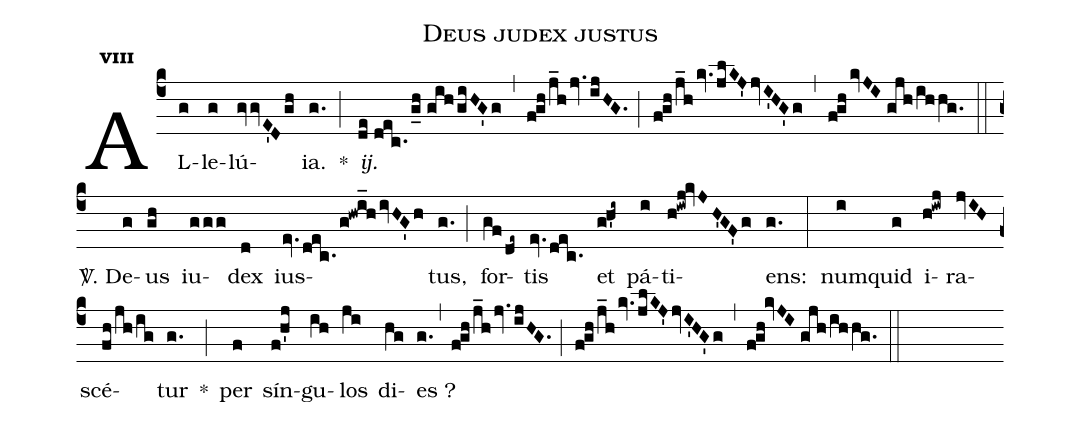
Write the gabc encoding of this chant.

name:Deus judex justus;
mode:8;
office-part:Alleluia;
%%
(c4) AL(g)le(g)lú(gvvE'D/gh)ia.(g.) *(;) <i>ij.</i>(de//dec./g_h//gih/giHG'g) (,) (f!gh/j_h/jv.ijHG.) (;) (f!gh/j_h/kv.jlKJ'/jvI'HG'g) (,) (f!gh/kvJI//gjh/ihhg.) (::)

<sp>V/</sp>. De(g)us(gh) iu(ggg)dex(d) ius(ev.dec./g!hwi_h/ivHG'h)tus,(g.) (;) for(gf/de~)tis(ev./dec.) et(g!h'i~) pá(i)ti(h!iwj!kvJH'GF'g)ens:(g.) (:)
num(i)quid(g) i(h!iwj)ra(jvIH)scé(fh/jh/ig)tur(g.) *(;) per(f) sín(f!h'j)gu(ih)los(ji) di(hg)es ?(g.,f!gh/j_h/jv.ijHG.) (;) (f!gh/j_h/kv.jlKJ'/jvI'HG'g) (,) (f!gh!kvJI//gjh/ihhg.) (::)
